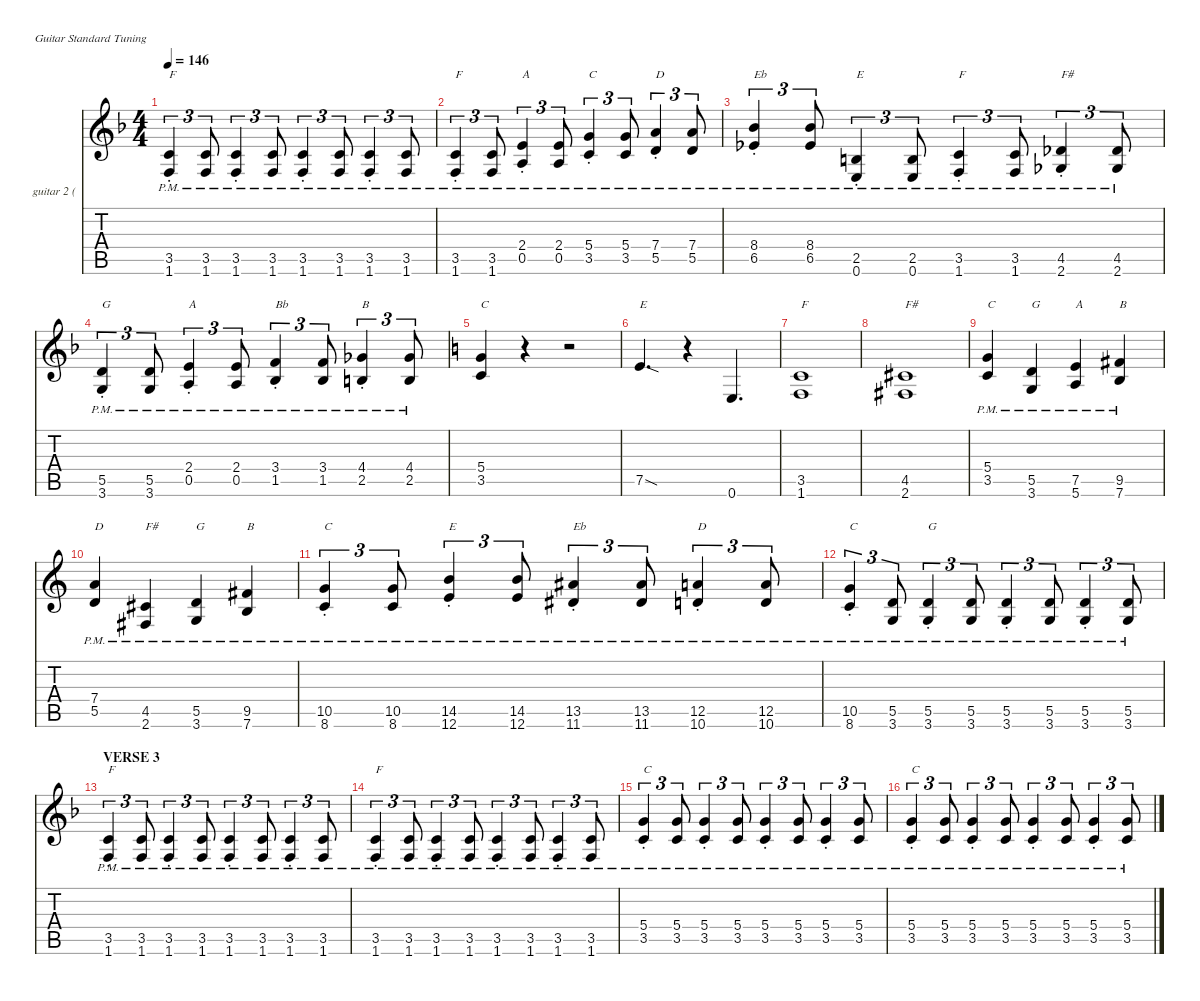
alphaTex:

\defaultSystemsLayout 4
\hideDynamics
\bracketExtendMode nobrackets
\firstSystemTrackNameOrientation horizontal
\otherSystemsTrackNameOrientation horizontal
\track ("guitar 2 (rhythm distorted)" "guitar 2 (") {instrument electricguitarclean}
\staff {score tabs}
\tuning (E4 B3 G3 D3 A2 E2)
\ts (4 4)
\tempo 146
\clef g2
\scale
1.14438
\ks f
(1.6{pm st} 3.5{pm st}).4{tu (3 2) txt "F" dy mf} (3.5{pm} 1.6{pm}).8{tu (3 2)} (1.6{pm st} 3.5{pm st}).4{tu (3 2)} (3.5{pm} 1.6{pm}).8{tu (3 2)} (1.6{pm st} 3.5{pm st}).4{tu (3 2)} (3.5{pm} 1.6{pm}).8{tu (3 2)} (1.6{pm st} 3.5{pm st}).4{tu (3 2)} (3.5{pm} 1.6{pm}).8{tu (3 2)} |
\scale
0.9624 (1.6{pm st} 3.5{pm st}).4{tu (3 2) txt "F"} (3.5{pm} 1.6{pm}).8{tu (3 2)} (0.5{pm st} 2.4{pm st}).4{tu (3 2) txt "A"} (0.5{pm} 2.4{pm}).8{tu (3 2)} (3.5{pm st} 5.4{pm st}).4{tu (3 2) txt "C"} (3.5{pm} 5.4{pm}).8{tu (3 2)} (5.5{pm st} 7.4{pm st}).4{tu (3 2) txt "D"} (5.5{pm} 7.4{pm}).8{tu (3 2)} |
\scale
0.930821 (6.5{pm st} 8.4{pm st}).4{tu (3 2) txt "Eb"} (6.5{pm} 8.4{pm}).8{tu (3 2)} (0.6{pm st} 2.5{pm st}).4{tu (3 2) txt "E"} (2.5{pm} 0.6{pm}).8{tu (3 2)} (1.6{pm st} 3.5{pm st}).4{tu (3 2) txt "F"} (3.5{pm} 1.6{pm}).8{tu (3 2)} (2.6{pm st} 4.5{pm st}).4{tu (3 2) txt "F#"} (4.5{pm} 2.6{pm}).8{tu (3 2)} |
\scale
0.9624 (3.6{pm st} 5.5{pm st}).4{tu (3 2) txt "G"} (5.5{pm} 3.6{pm}).8{tu (3 2)} (0.5{pm st} 2.4{pm st}).4{tu (3 2) txt "A"} (0.5{pm} 2.4{pm}).8{tu (3 2)} (1.5{pm st} 3.4{pm st}).4{tu (3 2) txt "Bb"} (1.5{pm} 3.4{pm}).8{tu (3 2)} (2.5{pm st} 4.4{pm st}).4{tu (3 2) txt "B"} (2.5{pm} 4.4{pm}).8{tu (3 2)} |
\scale
1.14152
\ks c
(3.5 5.4).4{txt "C"} r.4 r.2 |
\scale
0.966863 7.5{sod}.4{d txt "E"} r.4 0.6.4{d} |
\scale
0.966863 (1.6 3.5).1{txt "F"} |
\scale
0.924758 (2.6 4.5).1{txt "F#"} |
\scale
1.08687 (3.5{pm} 5.4{pm}).4{txt "C"} (3.6{pm} 5.5{pm}).4{txt "G"} (5.6{pm} 7.5{pm}).4{txt "A"} (7.6{pm} 9.5{pm}).4{txt "B"} |
\scale
0.965147 (5.5{pm} 7.4{pm}).4{txt "D"} (2.6{pm} 4.5{pm}).4{txt "F#"} (3.6{pm} 5.5{pm}).4{txt "G"} (7.6{pm} 9.5{pm}).4{txt "B"} |
\scale
0.965147 (8.6{pm st} 10.5{pm st}).4{tu (3 2) txt "C"} (10.5{pm} 8.6{pm}).8{tu (3 2)} (12.6{pm st} 14.5{pm st}).4{tu (3 2) txt "E"} (14.5{pm} 12.6{pm}).8{tu (3 2)} (11.6{pm st} 13.5{pm st}).4{tu (3 2) txt "Eb"} (13.5{pm} 11.6{pm}).8{tu (3 2)} (10.6{pm st} 12.5{pm st}).4{tu (3 2) txt "D"} (12.5{pm} 10.6{pm}).8{tu (3 2)} |
\scale
0.982832 (8.6{pm st} 10.5{pm st}).4{tu (3 2) txt "C"} (5.5{pm} 3.6{pm}).8{tu (3 2)} (3.6{pm st} 5.5{pm st}).4{tu (3 2) txt "G"} (5.5{pm} 3.6{pm}).8{tu (3 2)} (3.6{pm st} 5.5{pm st}).4{tu (3 2)} (5.5{pm} 3.6{pm}).8{tu (3 2)} (3.6{pm st} 5.5{pm st}).4{tu (3 2)} (5.5{pm} 3.6{pm}).8{tu (3 2)} |
\section ("" "VERSE 3")
\scale
1.13648
\ks f
(1.6{pm st} 3.5{pm st}).4{tu (3 2) txt "F"} (3.5{pm} 1.6{pm}).8{tu (3 2)} (1.6{pm st} 3.5{pm st}).4{tu (3 2)} (3.5{pm} 1.6{pm}).8{tu (3 2)} (1.6{pm st} 3.5{pm st}).4{tu (3 2)} (3.5{pm} 1.6{pm}).8{tu (3 2)} (1.6{pm st} 3.5{pm st}).4{tu (3 2)} (3.5{pm} 1.6{pm}).8{tu (3 2)} |
\scale
0.954505 (1.6{pm st} 3.5{pm st}).4{tu (3 2) txt "F"} (3.5{pm} 1.6{pm}).8{tu (3 2)} (1.6{pm st} 3.5{pm st}).4{tu (3 2)} (3.5{pm} 1.6{pm}).8{tu (3 2)} (1.6{pm st} 3.5{pm st}).4{tu (3 2)} (3.5{pm} 1.6{pm}).8{tu (3 2)} (1.6{pm st} 3.5{pm st}).4{tu (3 2)} (3.5{pm} 1.6{pm}).8{tu (3 2)} |
\scale
0.954505 (3.5{pm st} 5.4{pm st}).4{tu (3 2) txt "C"} (3.5{pm} 5.4{pm}).8{tu (3 2)} (3.5{pm st} 5.4{pm st}).4{tu (3 2)} (3.5{pm} 5.4{pm}).8{tu (3 2)} (3.5{pm st} 5.4{pm st}).4{tu (3 2)} (3.5{pm} 5.4{pm}).8{tu (3 2)} (3.5{pm st} 5.4{pm st}).4{tu (3 2)} (3.5{pm} 5.4{pm}).8{tu (3 2)} |
\scale
0.954505 (3.5{pm st} 5.4{pm st}).4{tu (3 2) txt "C"} (3.5{pm} 5.4{pm}).8{tu (3 2)} (3.5{pm st} 5.4{pm st}).4{tu (3 2)} (3.5{pm} 5.4{pm}).8{tu (3 2)} (3.5{pm st} 5.4{pm st}).4{tu (3 2)} (3.5{pm} 5.4{pm}).8{tu (3 2)} (3.5{pm st} 5.4{pm st}).4{tu (3 2)} (3.5{pm} 5.4{pm}).8{tu (3 2)}
